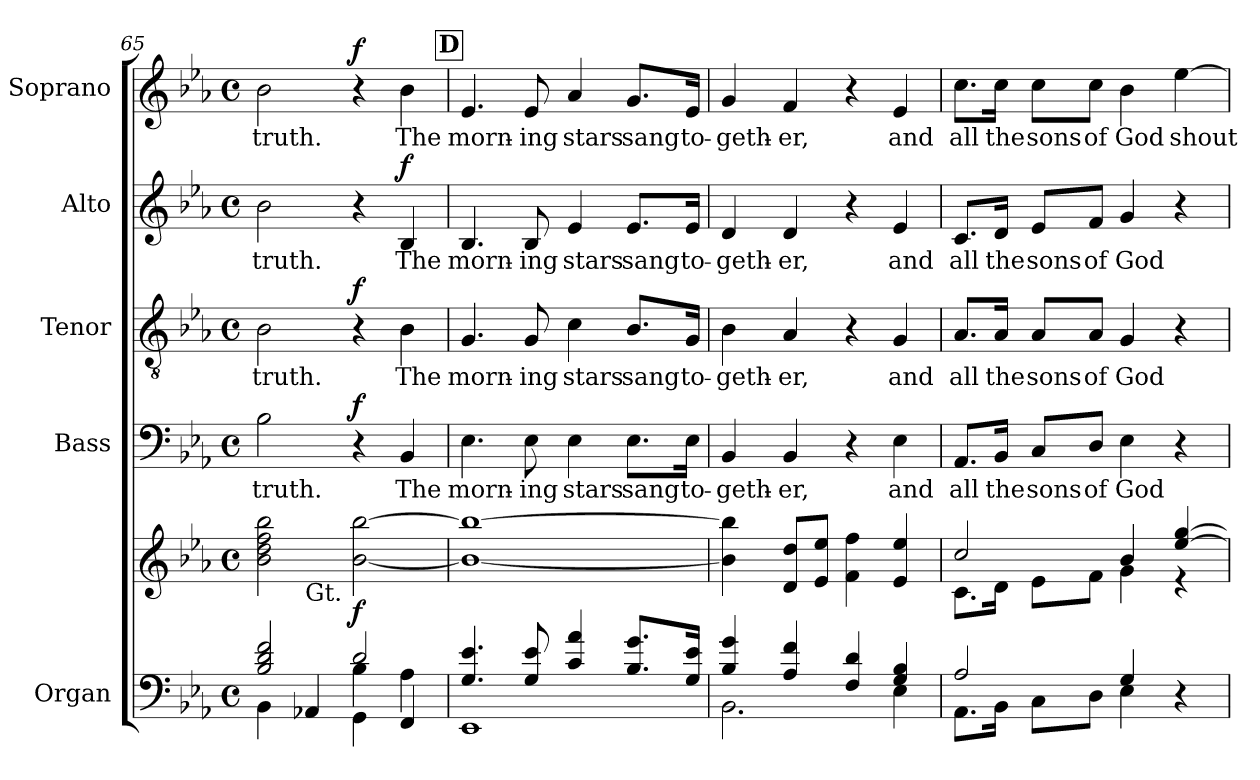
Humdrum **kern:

**kern	**kern	**dynam	**kern	**text	**dynam	**kern	**text	**dynam	**kern	**text	**dynam	**kern	**text	**dynam
*part5	*part5	*part5	*part4	*part4	*part4	*part3	*part3	*part3	*part2	*part2	*part2	*part1	*part1	*part1
*staff6	*staff5	*staff5/6	*staff4	*staff4	*staff4	*staff3	*staff3	*staff3	*staff2	*staff2	*staff2	*staff1	*staff1	*staff1
*I"Organ	*	*	*I"Bass	*	*	*I"Tenor	*	*	*I"Alto	*	*	*I"Soprano	*	*
*I'Org.	*	*	*I'B.	*	*	*I'T.	*	*	*I'A.	*	*	*I'S.	*	*
*clefF4	*clefG2	*	*clefF4	*	*	*clefGv2	*	*	*clefG2	*	*	*clefG2	*	*
*	*	*	*	*	*	*ITrd7c12	*	*	*	*	*	*	*	*
*k[b-e-a-]	*k[b-e-a-]	*	*k[b-e-a-]	*	*	*k[b-e-a-]	*	*	*k[b-e-a-]	*	*	*k[b-e-a-]	*	*
*E-:	*E-:	*	*E-:	*	*	*E-:	*	*	*E-:	*	*	*E-:	*	*
*M4/4	*M4/4	*	*M4/4	*	*	*M4/4	*	*	*M4/4	*	*	*M4/4	*	*
*met(c)	*met(c)	*	*met(c)	*	*	*met(c)	*	*	*met(c)	*	*	*met(c)	*	*
=65	=65	=65	=65	=65	=65	=65	=65	=65	=65	=65	=65	=65	=65	=65
*^	*	*	*	*	*	*	*	*	*	*	*	*	*	*
*	*^	*	*	*	*	*	*	*	*	*	*	*	*	*	*
!	!	!	!	!	!	!LO:LY:b:color=#000000	!	!	!	!	!	!	!	!	!	!
!	!	!	!	!	!	!	!	!	!LO:LY:b:color=#000000	!	!	!	!	!	!	!
!	!	!	!	!	!	!	!	!	!	!	!	!LO:LY:b:color=#000000	!	!	!	!
!	!	!	!	!	!	!	!	!	!	!	!	!	!	!	!LO:LY:b:color=#000000	!
*	*	*	*^	*	*	*	*	*	*	*	*	*	*	*	*	*
2B-i/ 2di 2fi	4BB-i\	2ryy	2b-i\ 2ddi 2ffi 2bb-i	4ryy	.	2B-i\	truth.	.	2BB-i\	truth.	.	2b-i\	truth.	.	2b-i\	truth.	.
!	!	!	!	!LO:TX:b:t=Gt.	!	!	!	!	!	!	!	!	!	!	!	!	!
.	4AA-Xi/	.	.	2.ryy	.	.	.	.	.	.	.	.	.	.	.	.	.
2di/	4GGi\	4B-i\	[<2b-i\ [>2bb-i	.	f	4r	.	f	4r	.	f	4r	.	.	4r	.	f
!	!	!	!	!	!	!	!LO:LY:b:color=#000000	!	!	!	!	!	!	!	!	!	!
!	!	!	!	!	!	!	!	!	!	!LO:LY:b:color=#000000	!	!	!	!	!	!	!
!	!	!	!	!	!	!	!	!	!	!	!	!	!LO:LY:b:color=#000000	!	!	!	!
!	!	!	!	!	!	!	!	!	!	!	!	!	!	!	!	!LO:LY:b:color=#000000	!
.	4FFi/	4A-i\	.	.	.	4BB-i/	The	.	4BB-i\	The	.	4B-i/	The	f	4b-i\	The	.
*	*v	*v	*	*	*	*	*	*	*	*	*	*	*	*	*	*	*
*	*	*v	*v	*	*	*	*	*	*	*	*	*	*	*	*	*
!!LO:REH:place=s1:B:color=#000000:enc=box:fs=16.8551:t=D
=66	=66	=66	=66	=66	=66	=66	=66	=66	=66	=66	=66	=66	=66	=66	=66
*	*^	*^	*	*	*	*	*	*	*	*	*	*	*	*	*
!	!	!	!	!	!	!	!LO:LY:b:color=#000000	!	!	!	!	!	!	!	!	!	!
*	*v	*v	*	*	*	*	*	*	*	*	*	*	*	*	*	*	*
*	*	*v	*v	*	*	*	*	*	*	*	*	*	*	*	*	*
*	*^	*^	*	*	*	*	*	*	*	*	*	*	*	*	*
!	!	!	!	!	!	!	!	!	!	!LO:LY:b:color=#000000	!	!	!	!	!	!	!
*	*v	*v	*	*	*	*	*	*	*	*	*	*	*	*	*	*	*
*	*	*v	*v	*	*	*	*	*	*	*	*	*	*	*	*	*
*	*^	*^	*	*	*	*	*	*	*	*	*	*	*	*	*
!	!	!	!	!	!	!	!	!	!	!	!	!	!LO:LY:b:color=#000000	!	!	!	!
*	*v	*v	*	*	*	*	*	*	*	*	*	*	*	*	*	*	*
*	*	*v	*v	*	*	*	*	*	*	*	*	*	*	*	*	*
*	*^	*^	*	*	*	*	*	*	*	*	*	*	*	*	*
!	!	!	!	!	!	!	!	!	!	!	!	!	!	!	!	!LO:LY:b:color=#000000	!
*	*v	*v	*	*	*	*	*	*	*	*	*	*	*	*	*	*	*
*	*	*v	*v	*	*	*	*	*	*	*	*	*	*	*	*	*
4.Gi/ 4.e-i	1EE-i	1b-i_< 1bb-i_>	.	4.E-i\	morn-	.	4.GGi/	morn-	.	4.B-i/	morn-	.	4.e-i/	morn-	.
!	!	!	!	!	!LO:LY:b:color=#000000	!	!	!	!	!	!	!	!	!	!
!	!	!	!	!	!	!	!	!LO:LY:b:color=#000000	!	!	!	!	!	!	!
!	!	!	!	!	!	!	!	!	!	!	!LO:LY:b:color=#000000	!	!	!	!
!	!	!	!	!	!	!	!	!	!	!	!	!	!	!LO:LY:b:color=#000000	!
8Gi/ 8e-i	.	.	.	8E-i\	-ing	.	8GGi/	-ing	.	8B-i/	-ing	.	8e-i/	-ing	.
!	!	!	!	!	!LO:LY:b:color=#000000	!	!	!	!	!	!	!	!	!	!
!	!	!	!	!	!	!	!	!LO:LY:b:color=#000000	!	!	!	!	!	!	!
!	!	!	!	!	!	!	!	!	!	!	!LO:LY:b:color=#000000	!	!	!	!
!	!	!	!	!	!	!	!	!	!	!	!	!	!	!LO:LY:b:color=#000000	!
4ci/ 4a-i	.	.	.	4E-i\	stars	.	4Ci\	stars	.	4e-i/	stars	.	4a-i/	stars	.
!	!	!	!	!	!LO:LY:b:color=#000000	!	!	!	!	!	!	!	!	!	!
!	!	!	!	!	!	!	!	!LO:LY:b:color=#000000	!	!	!	!	!	!	!
!	!	!	!	!	!	!	!	!	!	!	!LO:LY:b:color=#000000	!	!	!	!
!	!	!	!	!	!	!	!	!	!	!	!	!	!	!LO:LY:b:color=#000000	!
8.B-i/ 8.giL	.	.	.	8.E-i\L	sang	.	8.BB-i/L	sang	.	8.e-i/L	sang	.	8.gi/L	sang	.
!	!	!	!	!	!LO:LY:b:color=#000000	!	!	!	!	!	!	!	!	!	!
!	!	!	!	!	!	!	!	!LO:LY:b:color=#000000	!	!	!	!	!	!	!
!	!	!	!	!	!	!	!	!	!	!	!LO:LY:b:color=#000000	!	!	!	!
!	!	!	!	!	!	!	!	!	!	!	!	!	!	!LO:LY:b:color=#000000	!
16Gi/ 16e-iJk	.	.	.	16E-i\Jk	to-	.	16GGi/Jk	to-	.	16e-i/Jk	to-	.	16e-i/Jk	to-	.
=67	=67	=67	=67	=67	=67	=67	=67	=67	=67	=67	=67	=67	=67	=67	=67
!	!	!	!	!	!LO:LY:b:color=#000000	!	!	!	!	!	!	!	!	!	!
!	!	!	!	!	!	!	!	!LO:LY:b:color=#000000	!	!	!	!	!	!	!
!	!	!	!	!	!	!	!	!	!	!	!LO:LY:b:color=#000000	!	!	!	!
!	!	!	!	!	!	!	!	!	!	!	!	!	!	!LO:LY:b:color=#000000	!
4B-i/ 4gi	2.BB-i\	4b-i\] 4bb-i]	.	4BB-i/	-geth-	.	4BB-i\	-geth-	.	4di/	-geth-	.	4gi/	-geth-	.
!	!	!	!	!	!LO:LY:b:color=#000000	!	!	!	!	!	!	!	!	!	!
!	!	!	!	!	!	!	!	!LO:LY:b:color=#000000	!	!	!	!	!	!	!
!	!	!	!	!	!	!	!	!	!	!	!LO:LY:b:color=#000000	!	!	!	!
!	!	!	!	!	!	!	!	!	!	!	!	!	!	!LO:LY:b:color=#000000	!
4A-i/ 4fi	.	8di/ 8ddiL	.	4BB-i/	-er,	.	4AA-i/	-er,	.	4di/	-er,	.	4fi/	-er,	.
.	.	8e-i/ 8ee-iJ	.	.	.	.	.	.	.	.	.	.	.	.	.
4Fi/ 4di	.	4fi\ 4ffi	.	4r	.	.	4r	.	.	4r	.	.	4r	.	.
!	!	!	!	!	!LO:LY:b:color=#000000	!	!	!	!	!	!	!	!	!	!
!	!	!	!	!	!	!	!	!LO:LY:b:color=#000000	!	!	!	!	!	!	!
!	!	!	!	!	!	!	!	!	!	!	!LO:LY:b:color=#000000	!	!	!	!
!	!	!	!	!	!	!	!	!	!	!	!	!	!	!LO:LY:b:color=#000000	!
4Gi/ 4B-i	4E-i\	4e-i/ 4ee-i	.	4E-i\	and	.	4GGi/	and	.	4e-i/	and	.	4e-i/	and	.
!!LO:PB:g=z
=68	=68	=68	=68	=68	=68	=68	=68	=68	=68	=68	=68	=68	=68	=68	=68
*	*	*^	*	*	*	*	*	*	*	*	*	*	*	*	*
!	!	!	!	!	!	!LO:LY:b:color=#000000	!	!	!	!	!	!	!	!	!	!
!	!	!	!	!	!	!	!	!	!LO:LY:b:color=#000000	!	!	!	!	!	!	!
!	!	!	!	!	!	!	!	!	!	!	!	!LO:LY:b:color=#000000	!	!	!	!
!	!	!	!	!	!	!	!	!	!	!	!	!	!	!	!LO:LY:b:color=#000000	!
2A-i/	8.AA-i\L	2cci/	8.ci\L	.	8.AA-i/L	all	.	8.AA-i/L	all	.	8.ci/L	all	.	8.cci\L	all	.
!	!	!	!	!	!	!LO:LY:b:color=#000000	!	!	!	!	!	!	!	!	!	!
!	!	!	!	!	!	!	!	!	!LO:LY:b:color=#000000	!	!	!	!	!	!	!
!	!	!	!	!	!	!	!	!	!	!	!	!LO:LY:b:color=#000000	!	!	!	!
!	!	!	!	!	!	!	!	!	!	!	!	!	!	!	!LO:LY:b:color=#000000	!
.	16BB-i\Jk	.	16di\Jk	.	16BB-i/Jk	the	.	16AA-i/Jk	the	.	16di/Jk	the	.	16cci\Jk	the	.
!	!	!	!	!	!	!LO:LY:b:color=#000000	!	!	!	!	!	!	!	!	!	!
!	!	!	!	!	!	!	!	!	!LO:LY:b:color=#000000	!	!	!	!	!	!	!
!	!	!	!	!	!	!	!	!	!	!	!	!LO:LY:b:color=#000000	!	!	!	!
!	!	!	!	!	!	!	!	!	!	!	!	!	!	!	!LO:LY:b:color=#000000	!
.	8Ci\L	.	8e-i\L	.	8Ci/L	sons	.	8AA-i/L	sons	.	8e-i/L	sons	.	8cci\L	sons	.
!	!	!	!	!	!	!LO:LY:b:color=#000000	!	!	!	!	!	!	!	!	!	!
!	!	!	!	!	!	!	!	!	!LO:LY:b:color=#000000	!	!	!	!	!	!	!
!	!	!	!	!	!	!	!	!	!	!	!	!LO:LY:b:color=#000000	!	!	!	!
!	!	!	!	!	!	!	!	!	!	!	!	!	!	!	!LO:LY:b:color=#000000	!
.	8Di\J	.	8fi\J	.	8Di/J	of	.	8AA-i/J	of	.	8fi/J	of	.	8cci\J	of	.
!	!	!	!	!	!	!LO:LY:b:color=#000000	!	!	!	!	!	!	!	!	!	!
!	!	!	!	!	!	!	!	!	!LO:LY:b:color=#000000	!	!	!	!	!	!	!
!	!	!	!	!	!	!	!	!	!	!	!	!LO:LY:b:color=#000000	!	!	!	!
!	!	!	!	!	!	!	!	!	!	!	!	!	!	!	!LO:LY:b:color=#000000	!
4Gi/	4E-i\	4b-i/	4gi\	.	4E-i\	God	.	4GGi/	God	.	4gi/	God	.	4b-i\	God	.
!	!	!	!	!	!	!	!	!	!	!	!	!	!	!	!LO:LY:b:color=#000000	!
4r	4ryy	[>4ee-i/ [>4ggi	4r	.	4r	.	.	4r	.	.	4r	.	.	[>4ee-i\	shout-	.
*v	*v	*	*	*	*	*	*	*	*	*	*	*	*	*	*	*
*	*v	*v	*	*	*	*	*	*	*	*	*	*	*	*	*
=	=	=	=	=	=	=	=	=	=	=	=	=	=	=
*-	*-	*-	*-	*-	*-	*-	*-	*-	*-	*-	*-	*-	*-	*-
